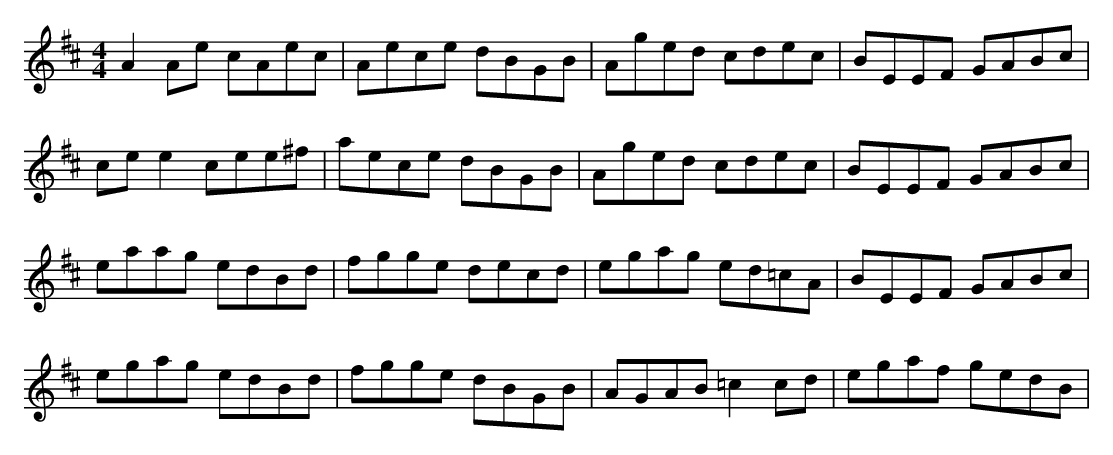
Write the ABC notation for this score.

X:1
M:4/4
K:Amix
A2Ae cAec|Aece dBGB|Aged cdec|BEEF GABc|
cee2 cee^f|aece dBGB|Aged cdec|BEEF GABc|
eaag edBd|fgge decd|egag ed=cA|BEEF GABc|
egag edBd|fgge dBGB|AGAB =c2 cd|egaf gedB|
